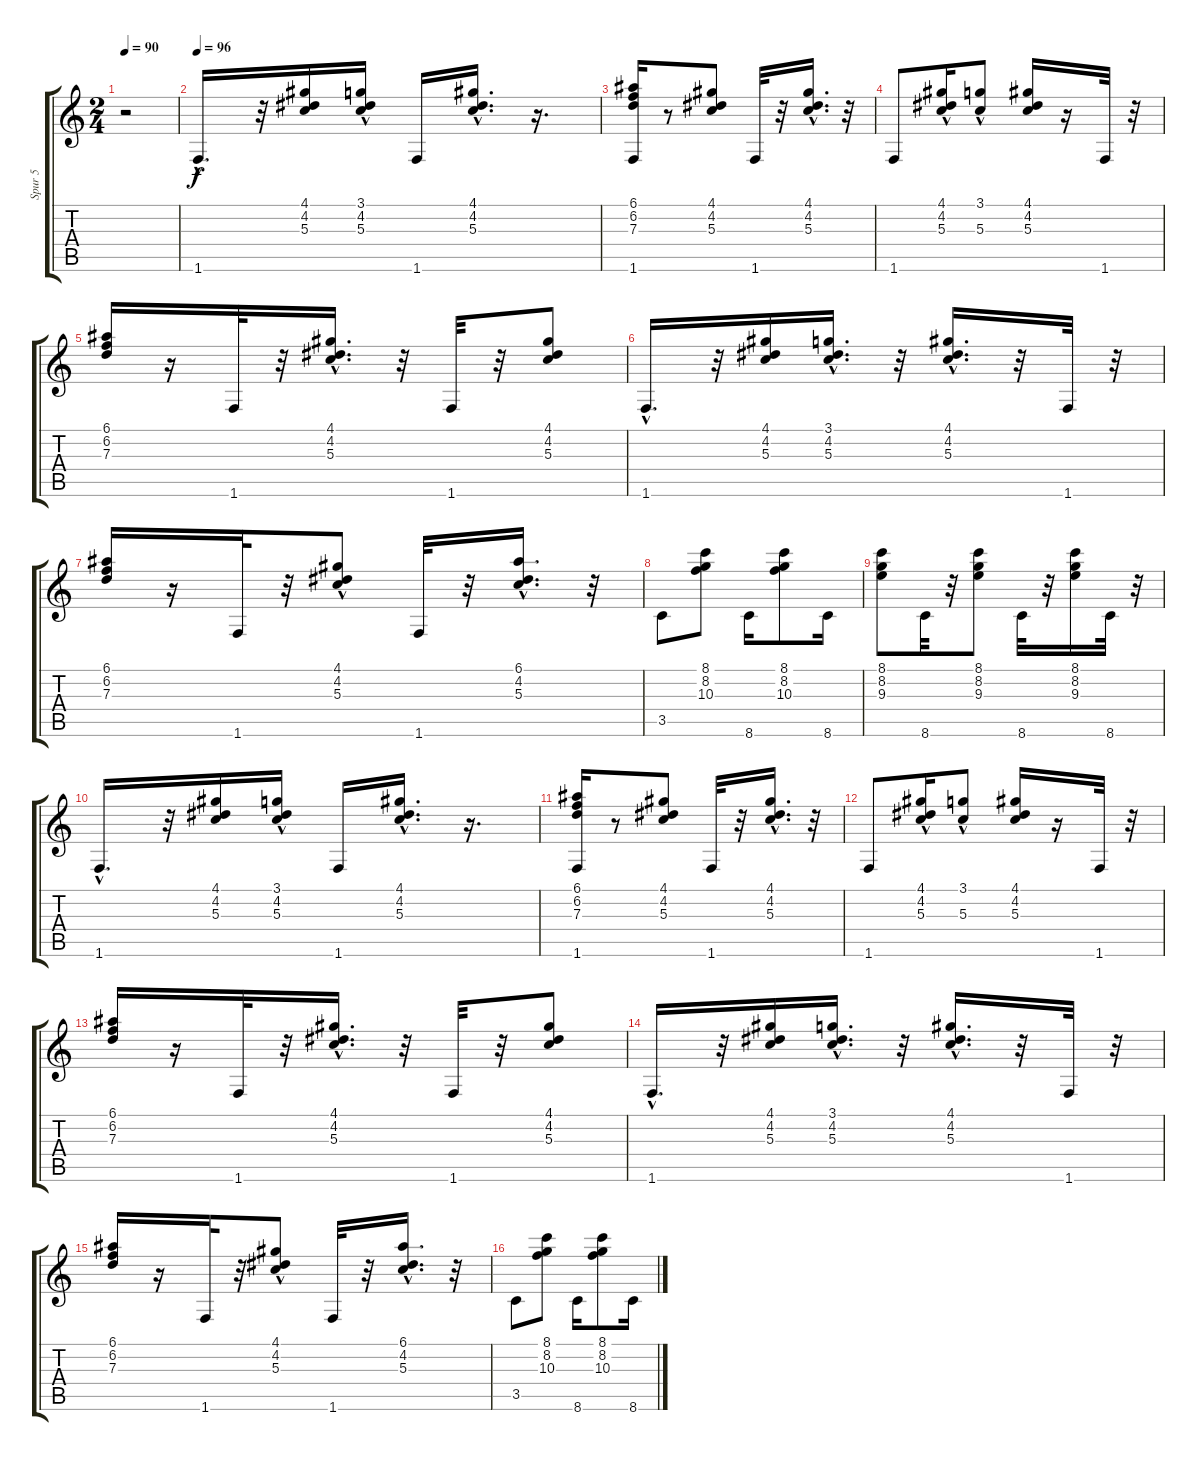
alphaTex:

\track ("Spur 5" "Spur 5") {instrument electricguitarclean}
\staff {score tabs}
\tuning (E4 B3 G3 D3 A2 E2) {hide}
\ts (2 4)
\tempo 90
\clef g2
\ks c
r.2{dy f instrument electricguitarclean} |
\tempo 96
1.6{hac}.16{d} r.32 (4.1 4.2 5.3).16 (3.1{hac} 4.2 5.3{hac}).16 1.6.16 (4.1 4.2{hac} 5.3).16{d} r.16{d} |
(6.1 6.2 7.3 1.6).16 r.8 (4.1 4.2 5.3).8 1.6.32 r.32 (4.1{hac} 4.2{hac} 5.3{hac}).16{d} r.32 |
1.6.8 (4.1{hac} 4.2 5.3).16 (3.1 5.3{hac}).8 (4.1 4.2 5.3).16 r.16 1.6.32 r.32 |
(6.1 6.2 7.3).16 r.16 1.6.32 r.32 (4.1{hac} 4.2{hac} 5.3{hac}).16{d} r.32 1.6.32 r.32 (4.1 4.2 5.3).8 |
1.6{hac}.16{d} r.32 (4.1 4.2 5.3).16 (3.1{hac} 4.2 5.3{hac}).16{d} r.32 (4.1 4.2{hac} 5.3).16{d} r.32 1.6.32 r.32 |
(6.1 6.2 7.3).16 r.16 1.6.32 r.32 (4.1 4.2{hac} 5.3).8 1.6.32 r.32 (6.1{hac} 4.2 5.3{hac}).16{d} r.32 |
3.5.8 (8.1 8.2 10.3).8 8.6.16 (8.1 8.2 10.3).8 8.6.16 |
(8.1 8.2 9.3).8 8.6.32 r.32 (8.1 8.2 9.3).8 8.6.32 r.32 (8.1 8.2 9.3).16 8.6.32 r.32 |
1.6{hac}.16{d} r.32 (4.1 4.2 5.3).16 (3.1{hac} 4.2 5.3{hac}).16 1.6.16 (4.1 4.2{hac} 5.3).16{d} r.16{d} |
(6.1 6.2 7.3 1.6).16 r.8 (4.1 4.2 5.3).8 1.6.32 r.32 (4.1{hac} 4.2{hac} 5.3{hac}).16{d} r.32 |
1.6.8 (4.1{hac} 4.2 5.3).16 (3.1 5.3{hac}).8 (4.1 4.2 5.3).16 r.16 1.6.32 r.32 |
(6.1 6.2 7.3).16 r.16 1.6.32 r.32 (4.1{hac} 4.2{hac} 5.3{hac}).16{d} r.32 1.6.32 r.32 (4.1 4.2 5.3).8 |
1.6{hac}.16{d} r.32 (4.1 4.2 5.3).16 (3.1{hac} 4.2 5.3{hac}).16{d} r.32 (4.1 4.2{hac} 5.3).16{d} r.32 1.6.32 r.32 |
(6.1 6.2 7.3).16 r.16 1.6.32 r.32 (4.1 4.2{hac} 5.3).8 1.6.32 r.32 (6.1{hac} 4.2 5.3{hac}).16{d} r.32 |
3.5.8 (8.1 8.2 10.3).8 8.6.16 (8.1 8.2 10.3).8 8.6.16
